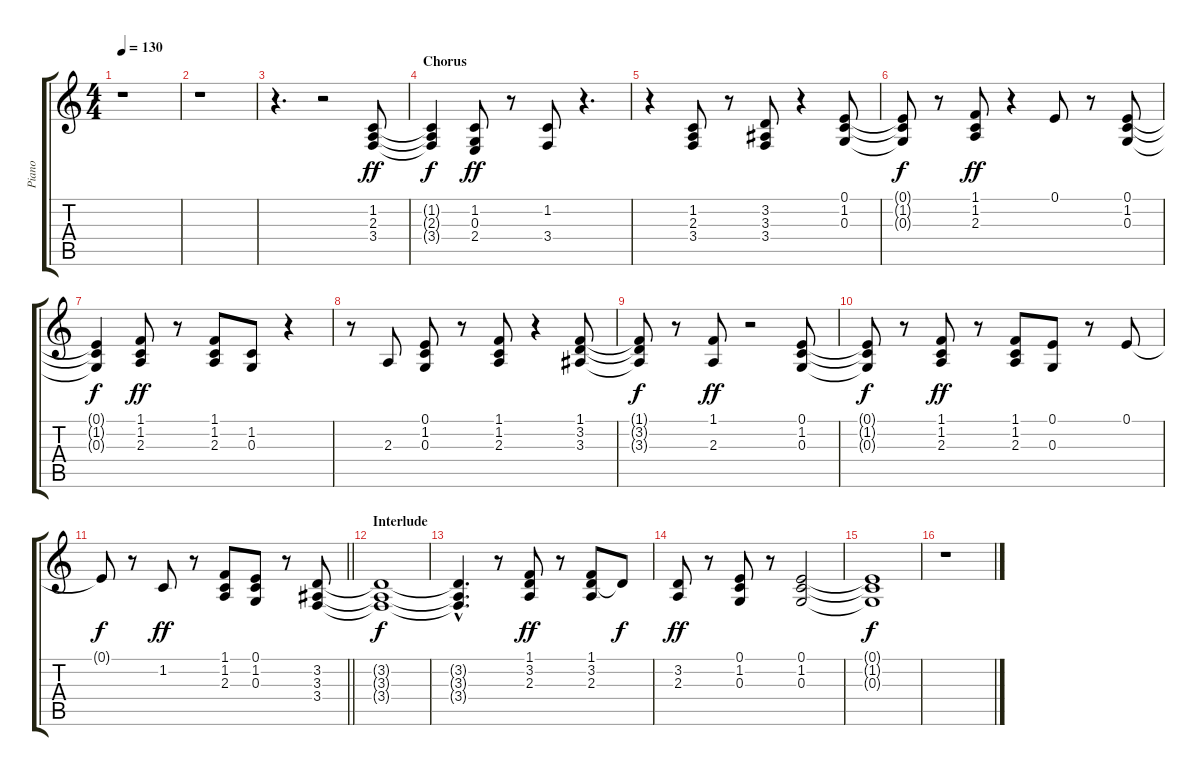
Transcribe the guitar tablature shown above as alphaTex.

\track ("Piano" "Piano") {instrument clavinet}
\staff {score tabs}
\tuning (E4 B3 G3 D3 A2 E2) {hide}
\ts (4 4)
\tempo 130
\clef g2
\ks c
r.1{dy ff} |
r.1 |
r.4{d} r.2 (1.2 2.3 3.4).8 |
\section ("" "Chorus")
(1.2{t} 2.3{t} 3.4{t}).4{dy f} (1.2 0.3 2.4).8{dy ff} r.8 (1.2 3.4).8 r.4{d} |
r.4 (1.2 2.3 3.4).8 r.8 (3.2 3.3 3.4).8 r.4 (0.1 1.2 0.3).8 |
(0.1{t} 1.2{t} 0.3{t}).8{dy f} r.8 (1.1 1.2 2.3).8{dy ff} r.4 0.1.8 r.8 (0.1 1.2 0.3).8 |
(0.1{t} 1.2{t} 0.3{t}).4{dy f} (1.1 1.2 2.3).8{dy ff} r.8 (1.1 1.2 2.3).8 (1.2 0.3).8 r.4 |
r.8 2.3.8 (0.1 1.2 0.3).8 r.8 (1.1 1.2 2.3).8 r.4 (1.1 3.2 3.3).8 |
(1.1{t} 3.2{t} 3.3{t}).8{dy f} r.8 (1.1 2.3).8{dy ff} r.2 (0.1 1.2 0.3).8 |
(0.1{t} 1.2{t} 0.3{t}).8{dy f} r.8 (1.1 1.2 2.3).8{dy ff} r.8 (1.1 1.2 2.3).8 (0.1 0.3).8 r.8 0.1.8 |
\barLineRight lightlight
0.1{t}.8{dy f} r.8 1.2.8{dy ff} r.8 (1.1 1.2 2.3).8 (0.1 1.2 0.3).8 r.8 (3.2 3.3 3.4).8 |
\section ("" "Interlude")
(3.2{t} 3.3{t} 3.4{t}).1{dy f} |
(3.2{hac t} 3.3{hac t} 3.4{hac t}).4{d} r.8 (1.1 3.2 2.3).8{dy ff} r.8 (1.1 3.2 2.3).8 3.2{t}.8{dy f} |
(3.2 2.3).8{dy ff} r.8 (0.1 1.2 0.3).8 r.8 (0.1 1.2 0.3).2 |
(0.1{t} 1.2{t} 0.3{t}).1{dy f} |
r.1
